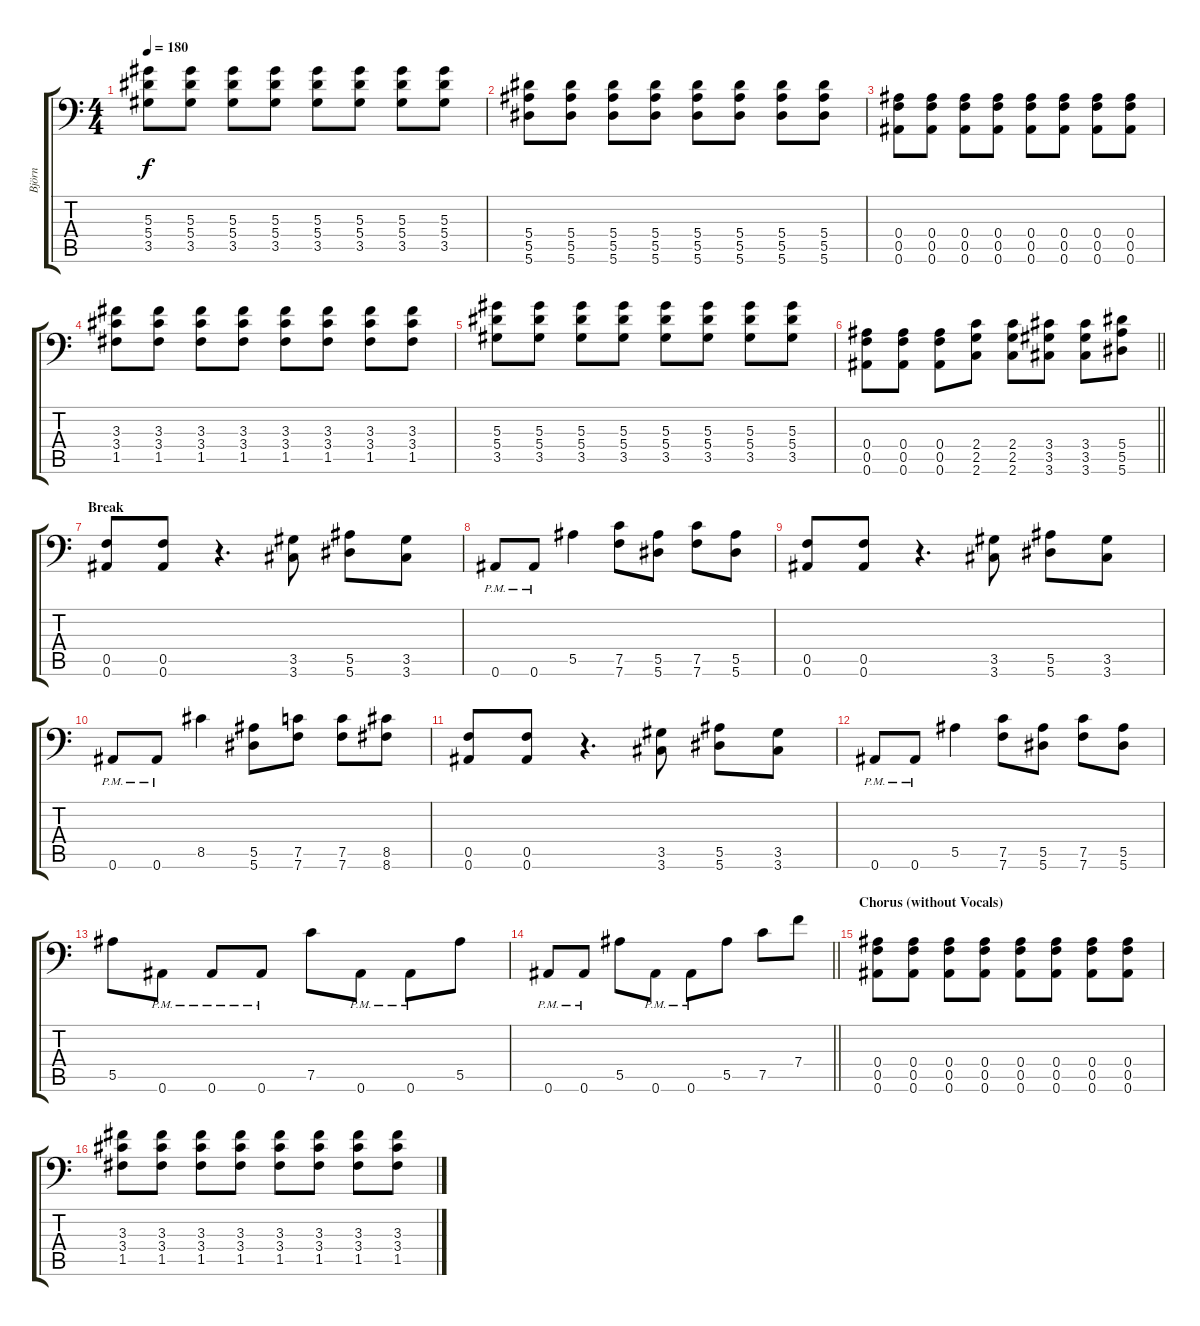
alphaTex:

\track ("Björn" "Björn") {instrument overdrivenguitar}
\staff {score tabs}
\tuning (C4 G3 Eb3 Bb2 F2 Bb1) {hide}
\ts (4 4)
\tempo 180
\clef f4
\ks c
(5.3 5.4 3.5).8{dy f} (5.3 5.4 3.5).8 (5.3 5.4 3.5).8 (5.3 5.4 3.5).8 (5.3 5.4 3.5).8 (5.3 5.4 3.5).8 (5.3 5.4 3.5).8 (5.3 5.4 3.5).8 |
(5.4 5.5 5.6).8 (5.4 5.5 5.6).8 (5.4 5.5 5.6).8 (5.4 5.5 5.6).8 (5.4 5.5 5.6).8 (5.4 5.5 5.6).8 (5.4 5.5 5.6).8 (5.4 5.5 5.6).8 |
(0.4 0.5 0.6).8 (0.4 0.5 0.6).8 (0.4 0.5 0.6).8 (0.4 0.5 0.6).8 (0.4 0.5 0.6).8 (0.4 0.5 0.6).8 (0.4 0.5 0.6).8 (0.4 0.5 0.6).8 |
(3.3 3.4 1.5).8 (3.3 3.4 1.5).8 (3.3 3.4 1.5).8 (3.3 3.4 1.5).8 (3.3 3.4 1.5).8 (3.3 3.4 1.5).8 (3.3 3.4 1.5).8 (3.3 3.4 1.5).8 |
(5.3 5.4 3.5).8 (5.3 5.4 3.5).8 (5.3 5.4 3.5).8 (5.3 5.4 3.5).8 (5.3 5.4 3.5).8 (5.3 5.4 3.5).8 (5.3 5.4 3.5).8 (5.3 5.4 3.5).8 |
\barLineRight lightlight
(0.4 0.5 0.6).8 (0.4 0.5 0.6).8 (0.4 0.5 0.6).8 (2.4 2.5 2.6).8 (2.4 2.5 2.6).8 (3.4 3.5 3.6).8 (3.4 3.5 3.6).8 (5.4 5.5 5.6).8 |
\section ("" "Break")
(0.5 0.6).8 (0.5 0.6).8 r.4{d} (3.5 3.6).8 (5.5 5.6).8 (3.5 3.6).8 |
0.6{pm}.8 0.6{pm}.8 5.5.4 (7.5 7.6).8 (5.5 5.6).8 (7.5 7.6).8 (5.5 5.6).8 |
(0.5 0.6).8 (0.5 0.6).8 r.4{d} (3.5 3.6).8 (5.5 5.6).8 (3.5 3.6).8 |
0.6{pm}.8 0.6{pm}.8 8.5.4 (5.5 5.6).8 (7.5 7.6).8 (7.5 7.6).8 (8.5 8.6).8 |
(0.5 0.6).8 (0.5 0.6).8 r.4{d} (3.5 3.6).8 (5.5 5.6).8 (3.5 3.6).8 |
0.6{pm}.8 0.6{pm}.8 5.5.4 (7.5 7.6).8 (5.5 5.6).8 (7.5 7.6).8 (5.5 5.6).8 |
5.5.8 0.6{pm}.8 0.6{pm}.8 0.6{pm}.8 7.5.8 0.6{pm}.8 0.6{pm}.8 5.5.8 |
\barLineRight lightlight
0.6{pm}.8 0.6{pm}.8 5.5.8 0.6{pm}.8 0.6{pm}.8 5.5.8 7.5.8 7.4.8 |
\section ("" "Chorus (without Vocals)")
(0.4 0.5 0.6).8 (0.4 0.5 0.6).8 (0.4 0.5 0.6).8 (0.4 0.5 0.6).8 (0.4 0.5 0.6).8 (0.4 0.5 0.6).8 (0.4 0.5 0.6).8 (0.4 0.5 0.6).8 |
(3.3 3.4 1.5).8 (3.3 3.4 1.5).8 (3.3 3.4 1.5).8 (3.3 3.4 1.5).8 (3.3 3.4 1.5).8 (3.3 3.4 1.5).8 (3.3 3.4 1.5).8 (3.3 3.4 1.5).8
